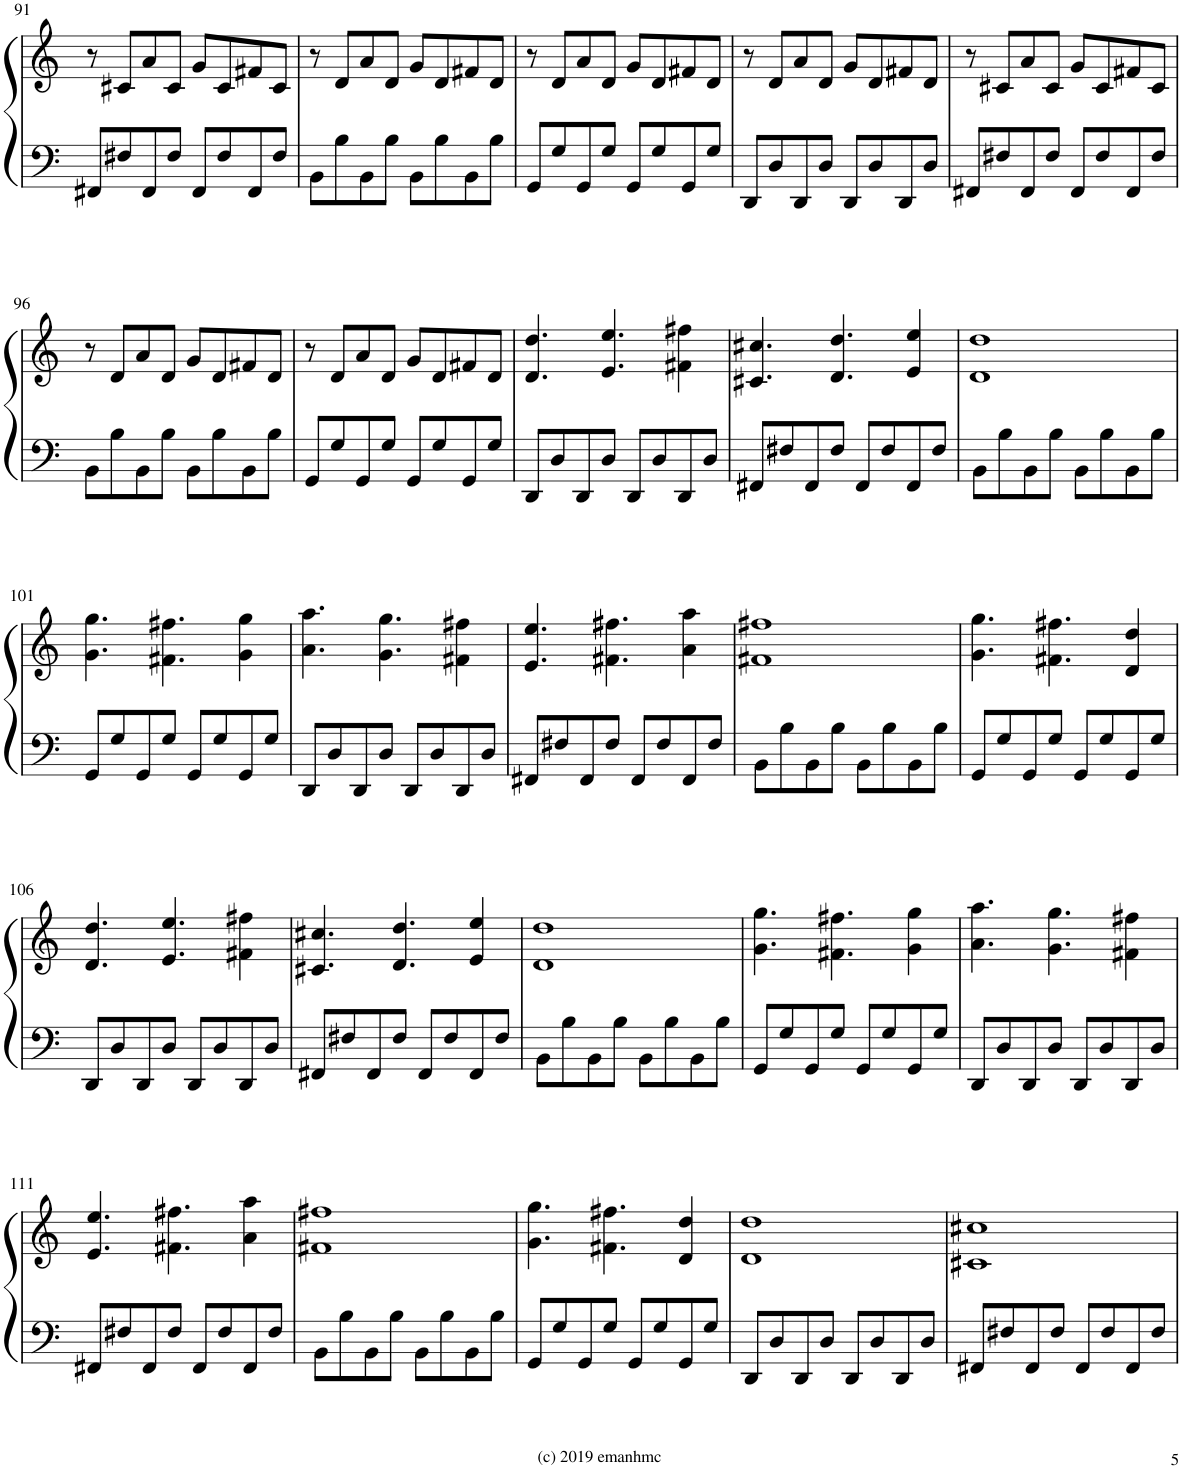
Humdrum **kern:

**kern	**kern
*part1	*part1
*staff2	*staff1
*I"Piano	*
*I'Pno.	*
!!LO:PB:g=z
*clefF4	*clefG2
*k[]	*k[]
*M4/4	*M4/4
=91	=91
8FF#X/L	8r
8F#X/	8c#X/L
8FF#/	8a/
8F#/J	8c#/J
8FF#/L	8g/L
8F#/	8c#/
8FF#/	8f#X/
8F#/J	8c#/J
=92	=92
8BB\L	8r
8B\	8d/L
8BB\	8a/
8B\J	8d/J
8BB\L	8g/L
8B\	8d/
8BB\	8f#X/
8B\J	8d/J
=93	=93
8GG/L	8r
8G/	8d/L
8GG/	8a/
8G/J	8d/J
8GG/L	8g/L
8G/	8d/
8GG/	8f#X/
8G/J	8d/J
=94	=94
8DD/L	8r
8D/	8d/L
8DD/	8a/
8D/J	8d/J
8DD/L	8g/L
8D/	8d/
8DD/	8f#X/
8D/J	8d/J
=95	=95
8FF#X/L	8r
8F#X/	8c#X/L
8FF#/	8a/
8F#/J	8c#/J
8FF#/L	8g/L
8F#/	8c#/
8FF#/	8f#X/
8F#/J	8c#/J
!!LO:LB:g=z
=96	=96
8BB\L	8r
8B\	8d/L
8BB\	8a/
8B\J	8d/J
8BB\L	8g/L
8B\	8d/
8BB\	8f#X/
8B\J	8d/J
=97	=97
8GG/L	8r
8G/	8d/L
8GG/	8a/
8G/J	8d/J
8GG/L	8g/L
8G/	8d/
8GG/	8f#X/
8G/J	8d/J
=98	=98
8DD/L	4.d/ 4.dd/
8D/	.
8DD/	.
8D/J	4.e/ 4.ee/
8DD/L	.
8D/	.
8DD/	4f#X\ 4ff#X\
8D/J	.
=99	=99
8FF#X/L	4.c#X/ 4.cc#X/
8F#X/	.
8FF#/	.
8F#/J	4.d/ 4.dd/
8FF#/L	.
8F#/	.
8FF#/	4e/ 4ee/
8F#/J	.
=100	=100
8BB\L	1d 1dd
8B\	.
8BB\	.
8B\J	.
8BB\L	.
8B\	.
8BB\	.
8B\J	.
!!LO:LB:g=z
=101	=101
8GG/L	4.g\ 4.gg\
8G/	.
8GG/	.
8G/J	4.f#X\ 4.ff#X\
8GG/L	.
8G/	.
8GG/	4g\ 4gg\
8G/J	.
=102	=102
8DD/L	4.a\ 4.aa\
8D/	.
8DD/	.
8D/J	4.g\ 4.gg\
8DD/L	.
8D/	.
8DD/	4f#X\ 4ff#X\
8D/J	.
=103	=103
8FF#X/L	4.e/ 4.ee/
8F#X/	.
8FF#/	.
8F#/J	4.f#X\ 4.ff#X\
8FF#/L	.
8F#/	.
8FF#/	4a\ 4aa\
8F#/J	.
=104	=104
8BB\L	1f#X 1ff#X
8B\	.
8BB\	.
8B\J	.
8BB\L	.
8B\	.
8BB\	.
8B\J	.
=105	=105
8GG/L	4.g\ 4.gg\
8G/	.
8GG/	.
8G/J	4.f#X\ 4.ff#X\
8GG/L	.
8G/	.
8GG/	4d/ 4dd/
8G/J	.
!!LO:LB:g=z
=106	=106
8DD/L	4.d/ 4.dd/
8D/	.
8DD/	.
8D/J	4.e/ 4.ee/
8DD/L	.
8D/	.
8DD/	4f#X\ 4ff#X\
8D/J	.
=107	=107
8FF#X/L	4.c#X/ 4.cc#X/
8F#X/	.
8FF#/	.
8F#/J	4.d/ 4.dd/
8FF#/L	.
8F#/	.
8FF#/	4e/ 4ee/
8F#/J	.
=108	=108
8BB\L	1d 1dd
8B\	.
8BB\	.
8B\J	.
8BB\L	.
8B\	.
8BB\	.
8B\J	.
=109	=109
8GG/L	4.g\ 4.gg\
8G/	.
8GG/	.
8G/J	4.f#X\ 4.ff#X\
8GG/L	.
8G/	.
8GG/	4g\ 4gg\
8G/J	.
=110	=110
8DD/L	4.a\ 4.aa\
8D/	.
8DD/	.
8D/J	4.g\ 4.gg\
8DD/L	.
8D/	.
8DD/	4f#X\ 4ff#X\
8D/J	.
!!LO:LB:g=z
=111	=111
8FF#X/L	4.e/ 4.ee/
8F#X/	.
8FF#/	.
8F#/J	4.f#X\ 4.ff#X\
8FF#/L	.
8F#/	.
8FF#/	4a\ 4aa\
8F#/J	.
=112	=112
8BB\L	1f#X 1ff#X
8B\	.
8BB\	.
8B\J	.
8BB\L	.
8B\	.
8BB\	.
8B\J	.
=113	=113
8GG/L	4.g\ 4.gg\
8G/	.
8GG/	.
8G/J	4.f#X\ 4.ff#X\
8GG/L	.
8G/	.
8GG/	4d/ 4dd/
8G/J	.
=114	=114
8DD/L	1d 1dd
8D/	.
8DD/	.
8D/J	.
8DD/L	.
8D/	.
8DD/	.
8D/J	.
=115	=115
8FF#X/L	1c#X 1cc#X
8F#X/	.
8FF#/	.
8F#/J	.
8FF#/L	.
8F#/	.
8FF#/	.
8F#/J	.
=	=
*-	*-
